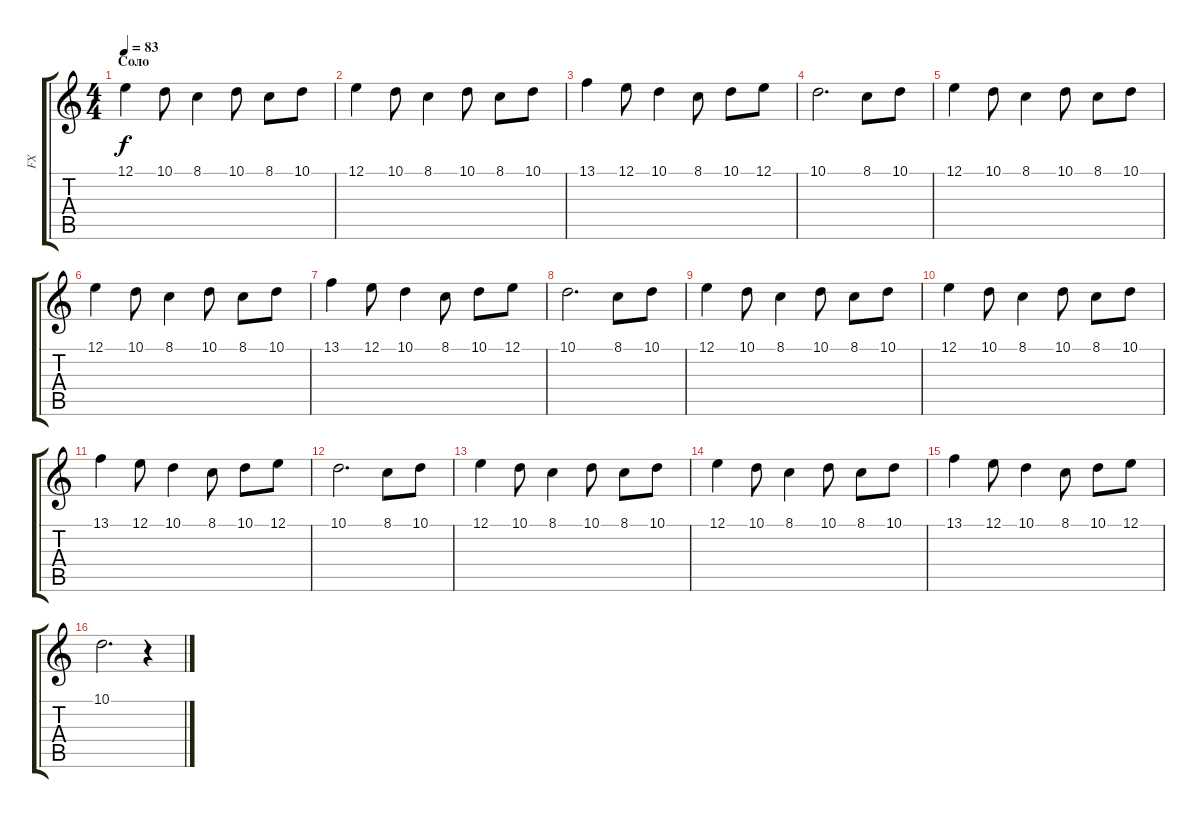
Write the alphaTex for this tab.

\track ("FX" "FX") {instrument voiceoohs}
\staff {score tabs}
\tuning (E4 B3 G3 D3 A2 E2) {hide}
\ts (4 4)
\section ("" "Соло")
\tempo 83
\clef g2
\ks c
12.1.4{dy f} 10.1.8 8.1.4 10.1.8 8.1.8 10.1.8 |
12.1.4 10.1.8 8.1.4 10.1.8 8.1.8 10.1.8 |
13.1.4 12.1.8 10.1.4 8.1.8 10.1.8 12.1.8 |
10.1.2{d} 8.1.8 10.1.8 |
12.1.4 10.1.8 8.1.4 10.1.8 8.1.8 10.1.8 |
12.1.4 10.1.8 8.1.4 10.1.8 8.1.8 10.1.8 |
13.1.4 12.1.8 10.1.4 8.1.8 10.1.8 12.1.8 |
10.1.2{d} 8.1.8 10.1.8 |
12.1.4 10.1.8 8.1.4 10.1.8 8.1.8 10.1.8 |
12.1.4 10.1.8 8.1.4 10.1.8 8.1.8 10.1.8 |
13.1.4 12.1.8 10.1.4 8.1.8 10.1.8 12.1.8 |
10.1.2{d} 8.1.8 10.1.8 |
12.1.4 10.1.8 8.1.4 10.1.8 8.1.8 10.1.8 |
12.1.4 10.1.8 8.1.4 10.1.8 8.1.8 10.1.8 |
13.1.4 12.1.8 10.1.4 8.1.8 10.1.8 12.1.8 |
10.1.2{d} r.4
